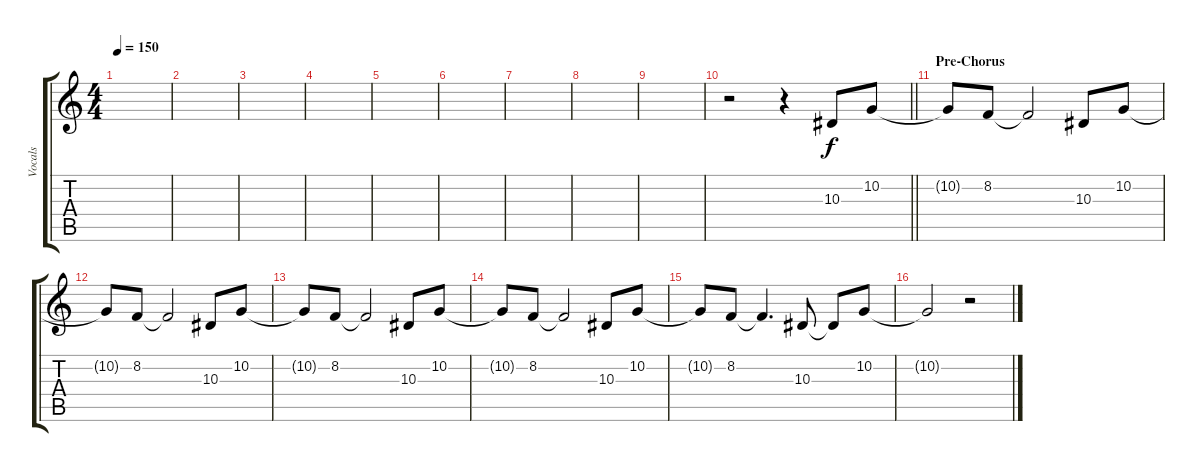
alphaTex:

\track ("Vocals" "Vocals") {instrument altosax}
\staff {score tabs}
\tuning (D4 A3 F3 C3 G2 D2) {hide}
\ts (4 4)
\tempo 150
\clef g2
\ks c
|
|
|
|
|
|
|
|
|
\barLineRight lightlight
r.2 r.4 10.3.8 10.2.8 |
\section ("" "Pre-Chorus")
10.2{t}.8 8.2.8 8.2{t}.2 10.3.8 10.2.8 |
10.2{t}.8 8.2.8 8.2{t}.2 10.3.8 10.2.8 |
10.2{t}.8 8.2.8 8.2{t}.2 10.3.8 10.2.8 |
10.2{t}.8 8.2.8 8.2{t}.2 10.3.8 10.2.8 |
10.2{t}.8 8.2.8 8.2{t}.4{d} 10.3.8 10.3{t}.8 10.2.8 |
10.2{t}.2 r.2
